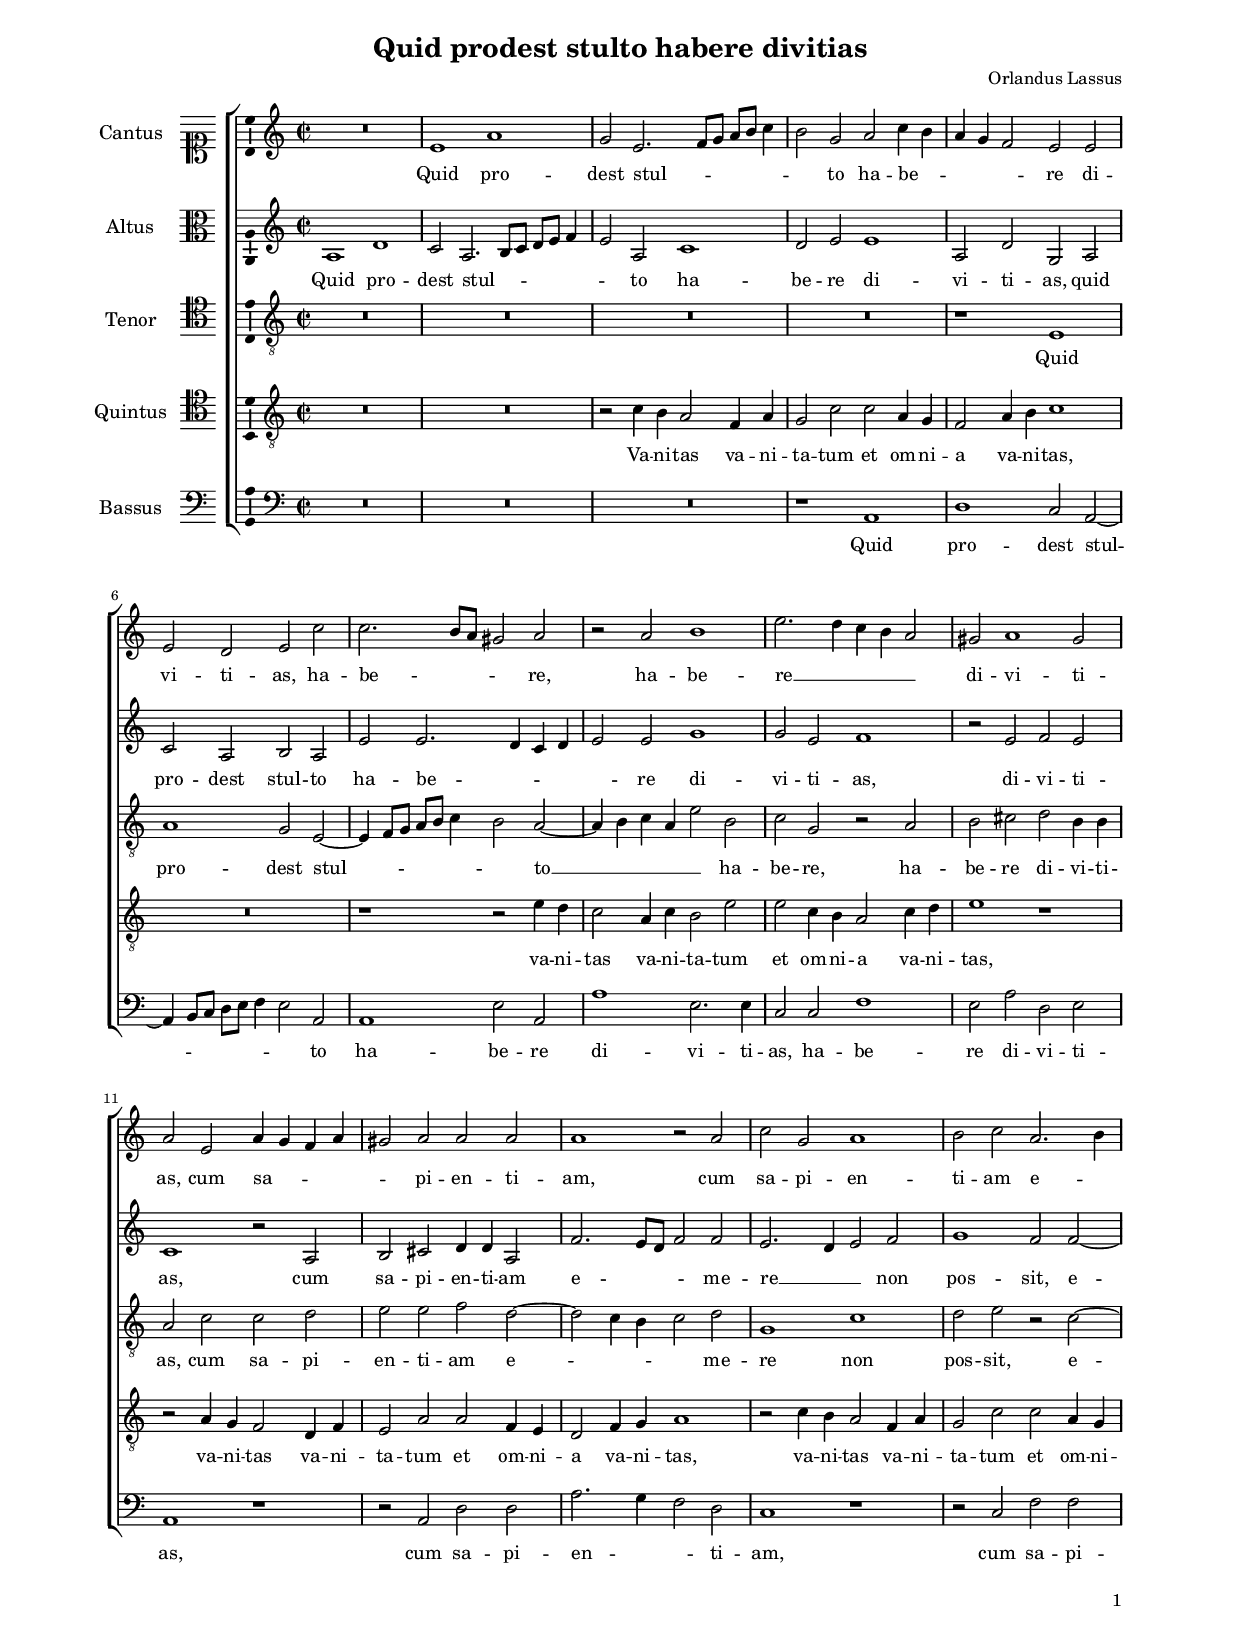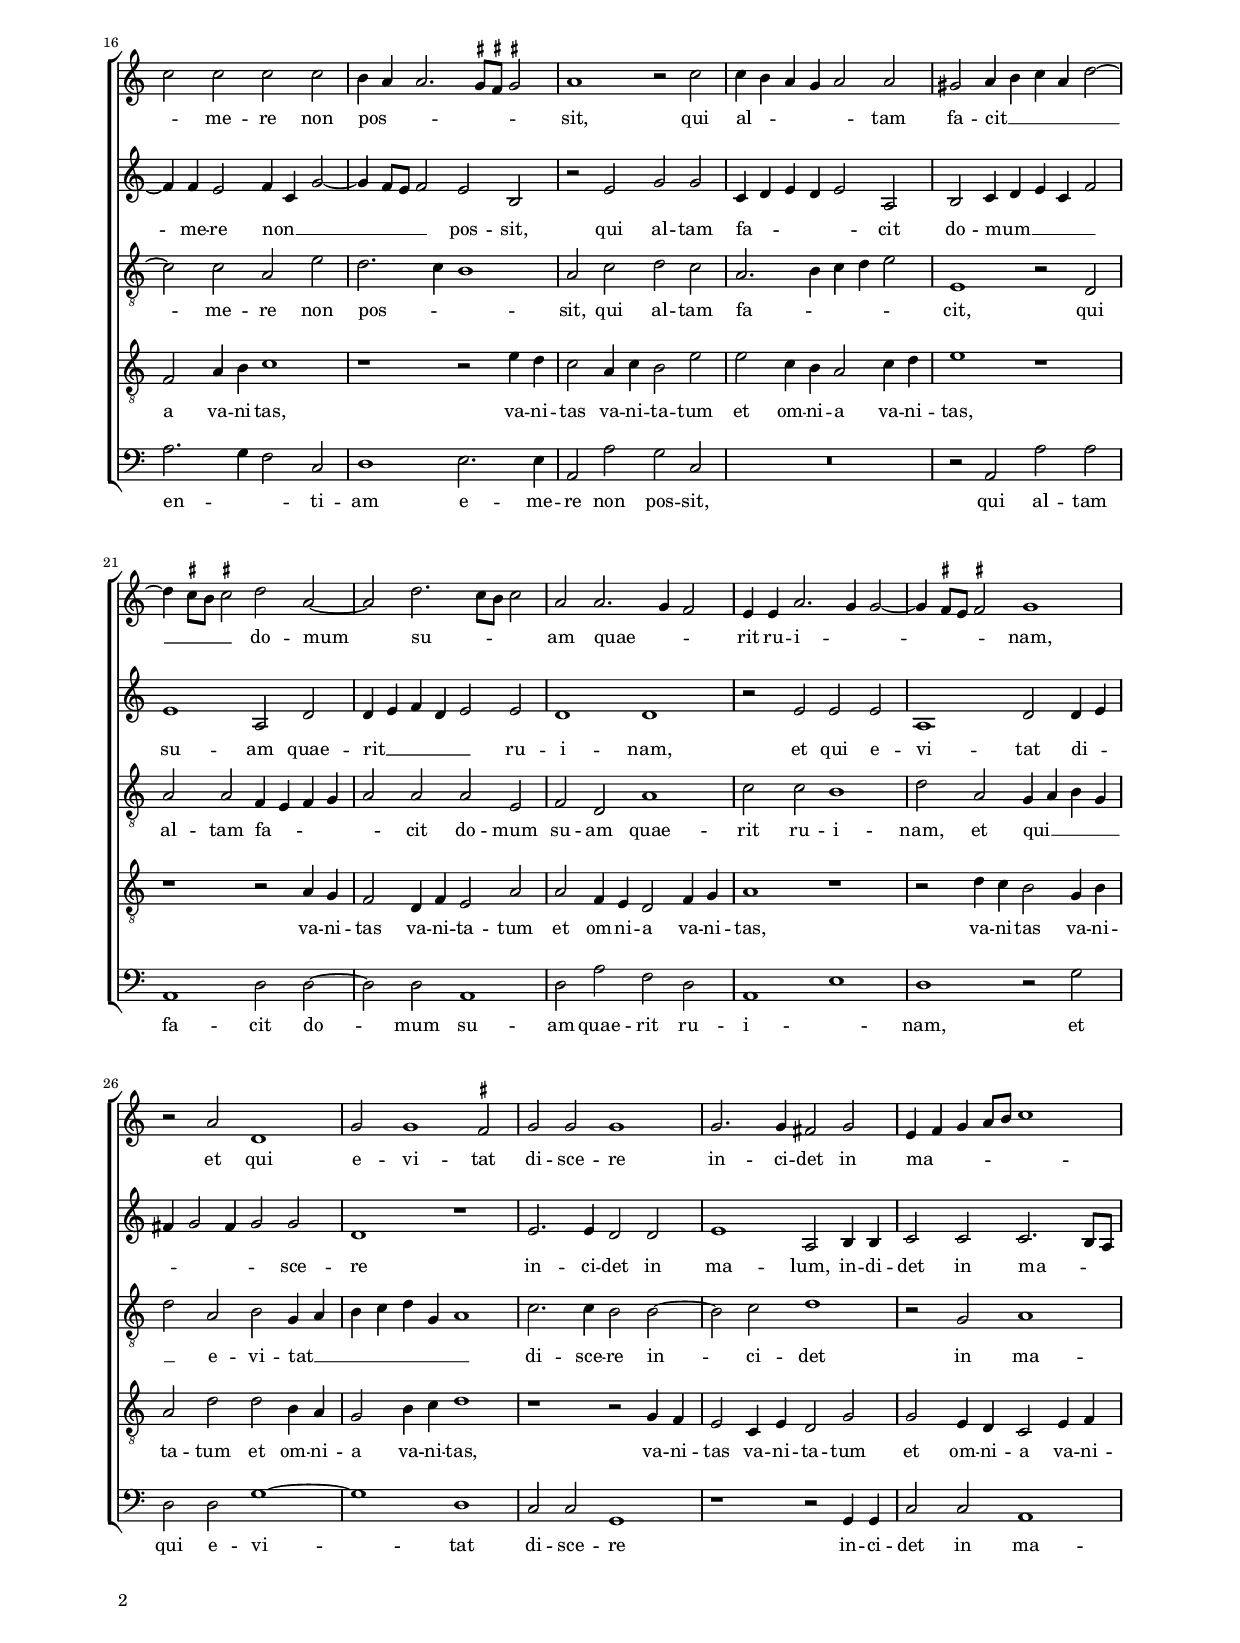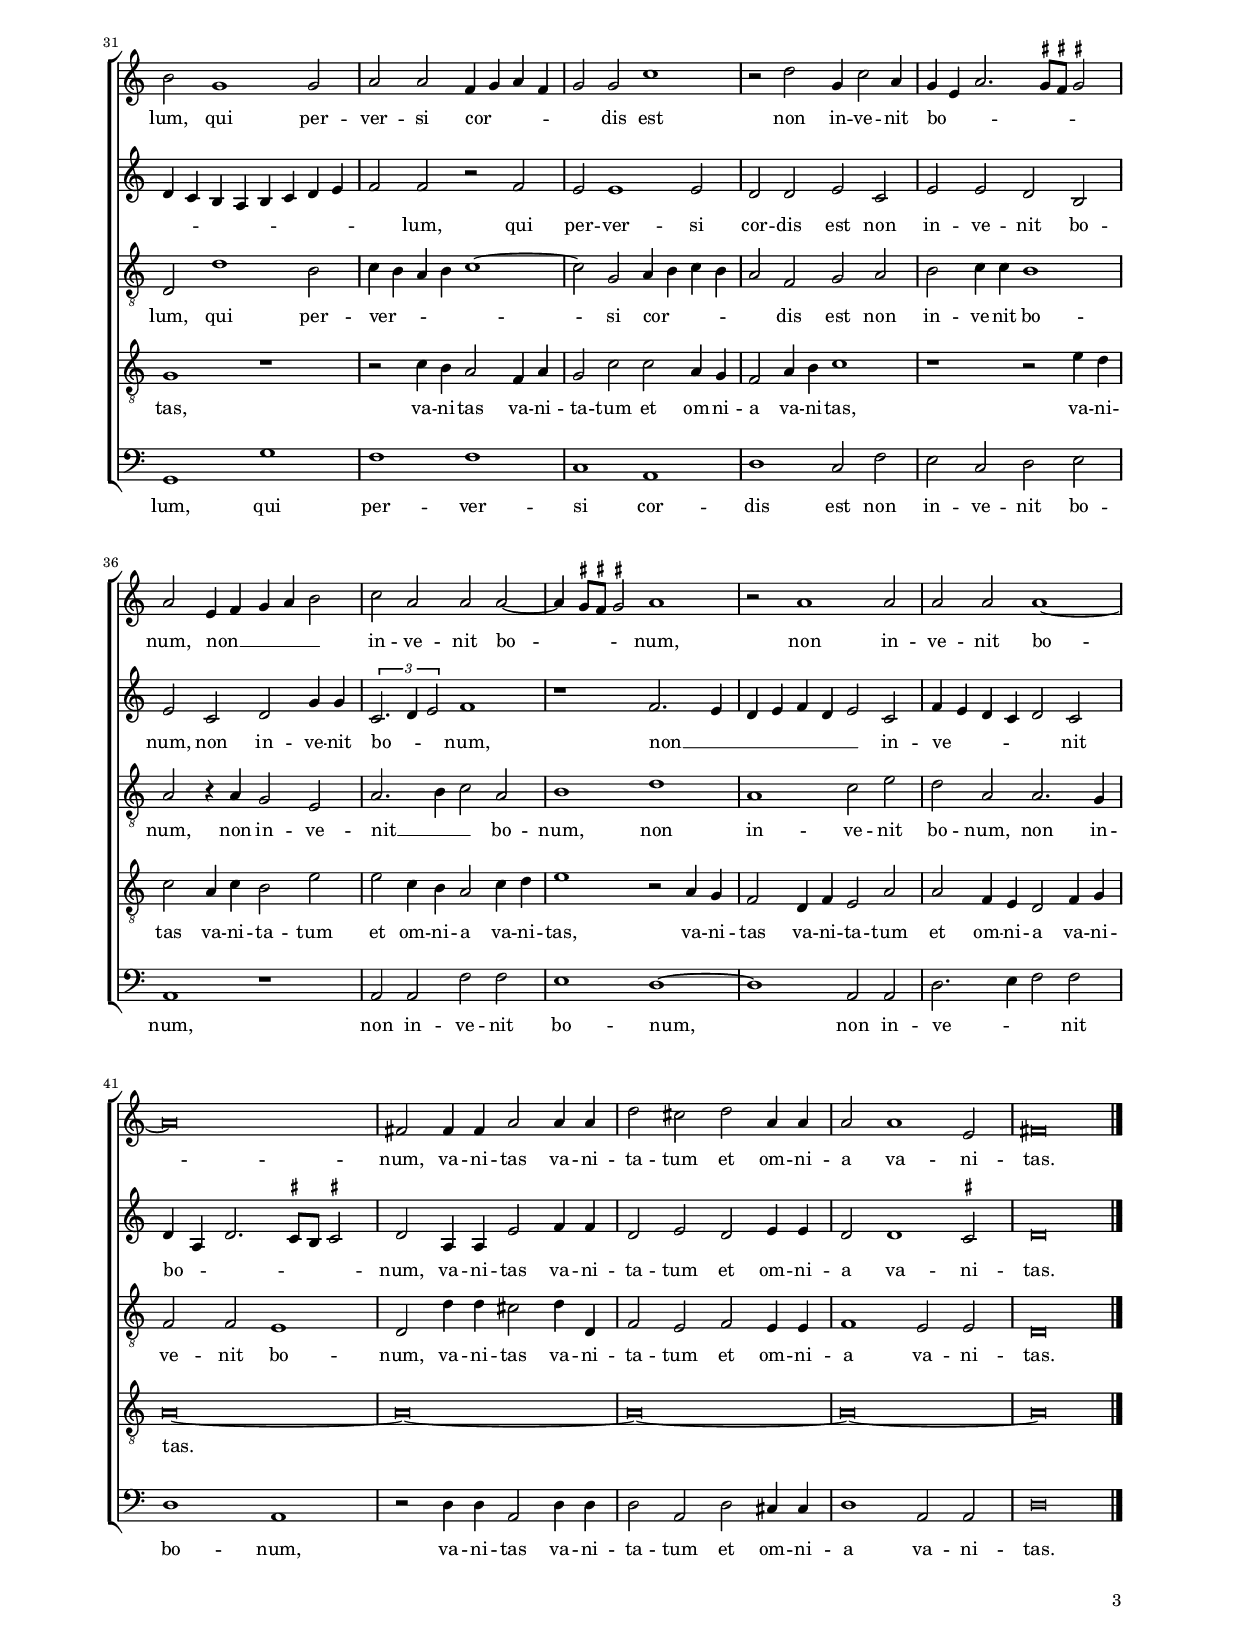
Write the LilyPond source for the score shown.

\header
{
  title="Quid prodest stulto habere divitias"
  composer="Orlandus Lassus"
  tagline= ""
}

\version "2.24.0"
\include "deutsch.ly"
#(set-global-staff-size 15)
% #(set-default-paper-size "letter")
#(ly:set-option 'point-and-click #f)


\paper
	{
	top-margin = 1.8 \cm
	bottom-margin = 1.2 \cm
	left-margin = 2 \cm
	right-margin = 2 \cm
	ragged-bottom = ##f
	ragged-last-bottom = ##t
	print-page-number = ##f
	score-system-spacing = #'((basic-distance . 16) (minimum-distance . 14) (padding . 5) (strechability . 150))
	system-system-spacing = #'((basic-distance . 16) (minimum-distance . 14) (padding . 5) (strechability . 150))
	oddFooterMarkup=\markup   \fill-line { "" \fromproperty #'page:page-number-string }
	evenFooterMarkup=\markup  \fill-line { \fromproperty #'page:page-number-string "" }
	last-bottom-spacing = #'((basic-distance . 12) (minimum-distance . 7) (padding . 4))
	systems-per-page = 3
%	min-systems-per-page = 3
	markup-system-spacing.basic-distance = #12
%	print-all-headers = ##t
%	print-first-page-number = ##t
%	first-page-number = 1
	}

	
global = {
	\key c \major
	\time 2/2 \set Score.measureLength = #(ly:make-moment 2/1)
	\skip 1*2*45 \bar "|."
	}

	ficta = { \once \set suggestAccidentals = ##t }

	forget = #(define-music-function (music) (ly:music?) #{
		\accidentalStyle forget
		$music
		\accidentalStyle default
		#})



incipitcantus = \markup { \score {
	{
	\set Staff.instrumentName = \markup { \fontsize #1 "Cantus" }
	\key c \major
	\clef soprano
	s4 \bar ""
	}
	\layout  {
	raggedright = ##t
	indent = 1.6 \cm
	line-width = 2.2\cm
	\context { \Staff \remove Time_signature_engraver }
	\override Staff.Clef.Y-extent = #'(0 . 0)
	}} \hspace #1 }

      
incipitaltus = \markup { \score {
	{
	\set Staff.instrumentName = \markup { \fontsize #1 "Altus" }
	\key c \major
	\clef alto
	s4 \bar ""
	}
	\layout  {
	raggedright = ##t
	indent = 1.6 \cm
	line-width = 2.2\cm
	\context { \Staff \remove Time_signature_engraver }
	\override Staff.Clef.Y-extent = #'(0 . 0)
	}} \hspace #1 }


incipittenor = \markup { \score {
	{
	\set Staff.instrumentName = \markup { \fontsize #1 "Tenor" }
	\key c \major
	\clef tenor
	s4 \bar ""
	}
	\layout  {
	raggedright = ##t
	indent = 1.6 \cm
	line-width = 2.2\cm
	\context { \Staff \remove Time_signature_engraver }
	\override Staff.Clef.Y-extent = #'(0 . 0)
	}} \hspace #1 }
      
      
incipitquintus = \markup { \score {
	{
	\set Staff.instrumentName = \markup { \fontsize #1 "Quintus" }
	\key c \major
	\clef tenor
	s4 \bar ""
	}
	\layout  {
	raggedright = ##t
	indent = 1.6 \cm
	line-width = 2.2\cm
	\context { \Staff \remove Time_signature_engraver }
	\override Staff.Clef.Y-extent = #'(0 . 0)
	}} \hspace #1 }
      
      
incipitbassus = \markup { \score {
	{
	\set Staff.instrumentName = \markup { \fontsize #1 "Bassus" }
	\key c \major
	\clef bass
	s4 \bar ""
	}
	\layout  {
	raggedright = ##t
	indent = 1.6 \cm
	line-width = 2.2\cm
	\context { \Staff \remove Time_signature_engraver }
	\override Staff.Clef.Y-extent = #'(0 . 0)
	}} \hspace #1 }


cantus =  \relative c''
	{
	R\breve
	e,1 a
	g2 e2. f8 g a[ h] c4
	h2 g a c4 h
%5
	a4 g f2 e e |
	e2 d e c'
	c2. h8 a gis2 a
	r2 a h1
	e2. d4 c h a2
%10
	gis2 a1 gis2 |
	a2 e a4 g f a
	gis2 a a a
	a1 r2 a |
	c2 g a1
%15
	h2 c a2. h4 |
	c2 c c c
	h4 a a2. \ficta gis8 \ficta fis \ficta gis!2
	a1 r2 c
	c4 h a g a2 a
%20
	gis2 a4 h c a d2~ |
	d4 \ficta cis8 h \ficta cis!2 d a~
	a2 d2. c8 h c2
	a2 a2. g4 f2
	e4 e a2. g4 g2~
%25
	g4 \ficta fis8 e \ficta fis!2 g1 |
	r2 a d,1
	g2 g1 \ficta fis2
	g2 g g1
	g2. g4 fis2 g
%30
	e4 f g a8 h c1 |
	h2 g1 g2
	a2 a f4 g a f
	g2 g c1
	r2 d g,4 c2 a4
%35
	g4 e a2. \ficta gis8 \ficta fis \ficta gis!2 |
	a2 e4 f g a h2
	c2 a a a~
	a4 \ficta gis8 \ficta fis \ficta gis!2 a1
	r2 a1 a2
%40
	a2 a a1~ |
	a\breve
	fis2 fis4 fis a2 a4 a
	d2 cis d a4 a
	a2 a1 e2
%45
	fis\breve |  
	}


altus =  \relative c'
	{
	a1 d
	c2 a2. h8 c d[ e] f4
	e2 a, c1
	d2 e e1
%5
	a,2 d g, a |
	c2 a h a
	e'2 e2. d4 c d
	e2 e g1
	g2 e f1
%10
	r2 e f e |
	c1 r2 a
	h2 cis d4 d a2
	f'2. e8 d f2 f
	e2. d4 e2 f
%15
	g1 f2 f~ |
	f4 f e2 f4 c g'2~
	g4 f8 e f2 e h
	r2 e g g
	c,4 d e d e2 a,
%20
	h2 c4 d e c f2 |
	e1 a,2 d
	d4 e f d e2 e
	d1 d
	r2 e e e
%25
	a,1 d2 d4 e |
	fis4 g2 fis4 g2 g
	d1 r
	e2. e4 d2 d
	e1 a,2 h4 h
%30
	c2 c c2. h8 a |
	d4 c h a h c d e
	f2 f r f
	e2 e1 e2
	d2 d e c
%35
	e2 e d h |
	e2 c d g4 g
	\tuplet 3/2 { c,2. d4 e2 } f1
	r1 f2. e4
	d4 e f d e2 c
%40
	f4 e d c d2 c |
	d4 a d2. \ficta cis8 h \ficta cis!2
	d2 a4 a e'2 f4 f
	d2 e d e4 e
	d2 d1 \ficta cis2
%45
	d\breve |
	}


tenor =  \relative c'
	{
	R\breve
	R\breve
	R\breve
	R\breve
%5
	r1 e,
	a1 g2 e~
	e4 f8 g a h c4 h2 a~
	a4 h c a e'2 h |
	c2 g r a
%10
	h2 cis d h4 h
	a2 c c d
	e2 e f d~
	d2 c4 h c2 d |
	g,1 c
%15
	d2 e r c~
	c2 c a e'
	d2. c4 h1
	a2 c d c
	a2. h4 c d e2
%20
	e,1 r2 d |
	a'2 a f4 e f g
	a2 a a e
	f2 d a'1
	c2 c h1
%25
	d2 a g4 a h g |
	d'2 a h g4 a
	h4 c d g, a1
	c2. c4 h2 h~
	h2 c d1
%30
	r2 g, a1 |
	d,2 d'1 h2
	c4 h a h c1~
	c2 g a4 h c h
	a2 f g a
%35
	h2 c4 c h1 |
	a2 r4 a g2 e
	a2. h4 c2 a
	h1 d
	a1 c2 e
%40
	d2 a a2. g4 |
	f2 f e1
	d2 d'4 d cis2 d4 d,
	f2 e f e4 e
	f1 e2 e
%45
	d\breve |
	}


quintus  =  \relative c'
	{
	R\breve
	R\breve
	r2 c4 h a2 f4 a
	g2 c c a4 g
%5
	f2 a4 h c1 |
	R\breve
	r1 r2 e4 d
	c2 a4 c h2 e
	e2 c4 h a2 c4 d
%10
	e1 r |
	r2 a,4 g f2 d4 f
	e2 a a f4 e
	d2 f4 g a1
	r2 c4 h a2 f4 a
%15
	g2 c c a4 g |
	f2 a4 h c1
	r1 r2 e4 d
	c2 a4 c h2 e
	e2 c4 h a2 c4 d
%20
	e1 r |
	r1 r2 a,4 g
	f2 d4 f e2 a
	a2 f4 e d2 f4 g
	a1 r
%25
	r2 d4 c h2 g4 h |
	a2 d d h4 a
	g2 h4 c d1
	r1 r2 g,4 f
	e2 c4 e d2 g
%30
	g2 e4 d c2 e4 f |
	g1 r
	r2 c4 h a2 f4 a
	g2 c c a4 g
	f2 a4 h c1
%35
	r1 r2 e4 d |
	c2 a4 c h2 e
	e2 c4 h a2 c4 d
	e1 r2 a,4 g
	f2 d4 f e2 a
%40
	a2 f4 e d2 f4 g |
	a\breve~
	a\breve~
	a\breve~
	a\breve~
%45
	a\breve |
	}


bassus  =  \relative c
	{
	R\breve
	R\breve
	R\breve
	r1 a
%5
	d1 c2 a~ |
	a4 h8 c d e f4 e2 a,
	a1 e'2 a,
	a'1 e2. e4
	c2 c f1
%10
	e2 a d, e |
	a,1 r
	r2 a d d
	a'2. g4 f2 d
	c1 r
%15
	r2 c f f |
	a2. g4 f2 c
	d1 e2. e4
	a,2 a' g c,
	R\breve
%20
	r2 a a' a |
	a,1 d2 d~
	d2 d a1
	d2 a' f d
	a1 e'
%25
	d1 r2 g |
	d2 d g1~
	g1 d
	c2 c g1
	r1 r2 g4 g
%30
	c2 c a1 |
	g1 g'
	f1 f
	c1 a
	d1 c2 f
%35
	e2 c d e |
	a,1 r
	a2 a f' f
	e1 d~
	d1 a2 a
%40
	d2. e4 f2 f |
	d1 a
	r2 d4 d a2 d4 d
	d2 a d cis4 cis
	d1 a2 a
%45
	d\breve |
	}


lyricscantus = \lyricmode {
	Quid pro -- dest stul -- _ _ _ _ _ _ to ha -- be -- _ _ _ _ re di -- vi -- ti -- as,
	ha -- be -- _ _ _ re,
	ha -- be -- re __ _ _ _ _ di -- vi -- ti -- as,
	cum sa -- _ _ _ _ pi -- en -- ti -- am,
	cum sa -- pi -- en -- ti -- am e -- _ _ me -- re non pos -- _ _ _ _ _ sit,
	qui al -- _ _ _ _ tam fa -- cit __ _ _ _ _ _ _ _ do -- mum su -- _ _ _ am quae -- _ _ rit ru -- i -- _ _ _ _ _ nam,
	et qui e -- vi -- tat di -- sce -- re in -- ci -- det in ma -- _ _ _ _ _ lum,
	qui per -- ver -- si cor -- _ _ _ _ dis est non in -- ve -- nit bo -- _ _ _ _ _ num,
	non __ _ _ _ _ in -- ve -- nit bo -- _ _ _ num,
	non in -- ve -- nit bo -- num,
	va -- ni -- tas va -- ni -- ta -- tum et om -- ni -- a va -- ni -- tas.
	}


lyricsaltus = \lyricmode {
	Quid pro -- dest stul -- _ _ _ _ _ _ to ha -- be -- re di -- vi -- ti -- as,
	quid pro -- dest stul -- to ha -- be -- _ _ _ _ re di -- vi -- ti -- as,
	di -- vi -- ti -- as,
	cum sa -- pi -- en -- ti -- am e -- _ _ _ me -- re __ _ _ non pos -- sit,
	e -- me -- re non __ _ _ _ _ _ pos -- sit,
	qui al -- tam fa -- _ _ _ _ cit do -- mum __ _ _ _ _ su -- am quae -- rit __ _ _ _ _ ru -- i -- nam,
	et qui e -- vi -- tat di -- _ _ _ _ _ sce -- re in -- ci -- det in ma -- lum,
	in -- di -- det in ma -- _ _ _ _ _ _ _ _ _ _ _ lum,
	qui per -- ver -- si cor -- dis est non in -- ve -- nit bo -- num,
	non in -- ve -- nit bo -- _ _ num,
	non __ _ _ _ _ _ _ in -- ve -- _ _ _ _ nit bo -- _ _ _ _ _ num,
	va -- ni -- tas va -- ni -- ta -- tum et om -- ni -- a va -- ni -- tas.
	}


lyricstenor = \lyricmode {
	Quid pro -- dest stul -- _ _ _ _ _ _ to __ _ _ _ _ ha -- be -- re,
	ha -- be -- re di -- vi -- ti -- as,
	cum sa -- pi -- en -- ti -- am e -- _ _ _ me -- re non pos -- sit,
	e -- me -- re non pos -- _ _ sit,
	qui al -- tam fa -- _ _ _ _ cit,
	qui al -- tam fa -- _ _ _ _ cit do -- mum su -- am quae -- rit ru -- i -- nam,
	et qui __ _ _ _ _ e -- vi -- tat __ _ _ _ _ _ _ di -- sce -- re in -- ci -- det in ma -- lum,
	qui per -- ver -- _ _ _ _ si cor -- _ _ _ _ dis est non in -- ve -- nit bo -- num,
	non in -- ve -- nit __ _ _ bo -- num,
	non in -- ve -- nit bo -- num,
	non in -- ve -- nit bo -- num,
	va -- ni -- tas va -- ni -- ta -- tum et om -- ni -- a va -- ni -- tas.
	}


lyricsquintus = \lyricmode {
	Va -- ni -- tas va -- ni -- ta -- tum et om -- ni -- a va -- ni -- tas,
	va -- ni -- tas va -- ni -- ta -- tum et om -- ni -- a va -- ni -- tas,
	va -- ni -- tas va -- ni -- ta -- tum et om -- ni -- a va -- ni -- tas,
	va -- ni -- tas va -- ni -- ta -- tum et om -- ni -- a va -- ni -- tas,
	va -- ni -- tas va -- ni -- ta -- tum et om -- ni -- a va -- ni -- tas,
	va -- ni -- tas va -- ni -- ta -- tum et om -- ni -- a va -- ni -- tas,
	va -- ni -- tas va -- ni -- ta -- tum et om -- ni -- a va -- ni -- tas,
	va -- ni -- tas va -- ni -- ta -- tum et om -- ni -- a va -- ni -- tas,
	va -- ni -- tas va -- ni -- ta -- tum et om -- ni -- a va -- ni -- tas,
	va -- ni -- tas va -- ni -- ta -- tum et om -- ni -- a va -- ni -- tas,
	va -- ni -- tas va -- ni -- ta -- tum et om -- ni -- a va -- ni -- tas.
	}


lyricsbassus = \lyricmode {
	Quid pro -- dest stul -- _ _ _ _ _ _ to ha -- be -- re di -- vi -- ti -- as,
	ha -- be -- re di -- vi -- ti -- as,
	cum sa -- pi -- en -- _ _ ti -- am,
	cum sa -- pi -- en -- _ _ ti -- am e -- me -- re non pos -- sit,
	qui al -- tam fa -- cit do -- mum su -- am quae -- rit ru -- i -- _ nam,
	et qui e -- vi -- tat di -- sce -- re in -- ci -- det in ma -- lum,
	qui per -- ver -- si cor -- dis est non in -- ve -- nit bo -- num,
	non in -- ve -- nit bo -- num,
	non in -- ve -- _ _ nit bo -- num,
	va -- ni -- tas va -- ni -- ta -- tum et om -- ni -- a va -- ni -- tas.
	}


\score
{  
	\transpose c c {
	\new ChoirStaff \with { \override StaffGrouper.staff-staff-spacing.basic-distance = #12 }
	<<

	\new Staff << \global
	\new Voice="v1" {
		\set Staff.instrumentName=\incipitcantus
%		\set Staff.instrumentName= "S"
		\set Staff.midiInstrument = "reed organ"
		\clef violin
		\cantus }
	\new Lyrics \lyricsto "v1" {\lyricscantus }
	>>


	\new Staff << \global
	\new Voice="v2" {
		\set Staff.instrumentName=\incipitaltus
%		\set Staff.instrumentName= "A"
		\set Staff.midiInstrument = "reed organ"
		\clef violin 
		\altus}
	\new Lyrics \lyricsto "v2" {\lyricsaltus }
	>>


	\new Staff << \global
	\new Voice="v3" {
		\set Staff.instrumentName=\incipittenor
%		\set Staff.instrumentName= "T"
		\set Staff.midiInstrument = "reed organ"
		\clef "G_8"
		\tenor }
	\new Lyrics \lyricsto "v3" {\lyricstenor }
	>>


	\new Staff << \global
	\new Voice="v5" {
		\set Staff.instrumentName=\incipitquintus
%		\set Staff.instrumentName= "Q"
		\set Staff.midiInstrument = "reed organ"
		\clef "G_8"
		\quintus}
	\new Lyrics \lyricsto "v5" {\lyricsquintus }
	>>


	\new Staff << \global
	\new Voice="v4" {
		\set Staff.instrumentName=\incipitbassus
%		\set Staff.instrumentName= "B"
		\set Staff.midiInstrument = "reed organ"
		\clef bass 
		\bassus }
	\new Lyrics \lyricsto "v4" {\lyricsbassus}
	>>

	>>
	} % transpose

	\layout
	{
	indent = 2 \cm
	\context { \Lyrics \override VerticalAxisGroup.nonstaff-relatedstaff-spacing.padding = #1.4 }
%	\context { \Lyrics \override LyricText.font-size = #1 }
	\context { \Staff \override TimeSignature.break-visibility = #end-of-line-invisible }
	\context { \Staff \consists Ambitus_engraver }
	\context { \Score \override BarNumber.padding = #2 }
	\context { \Voice \override NoteHead.style = #'baroque }
	}

\midi
	{
    	\tempo 2 = 90
	}

}


% EOF
